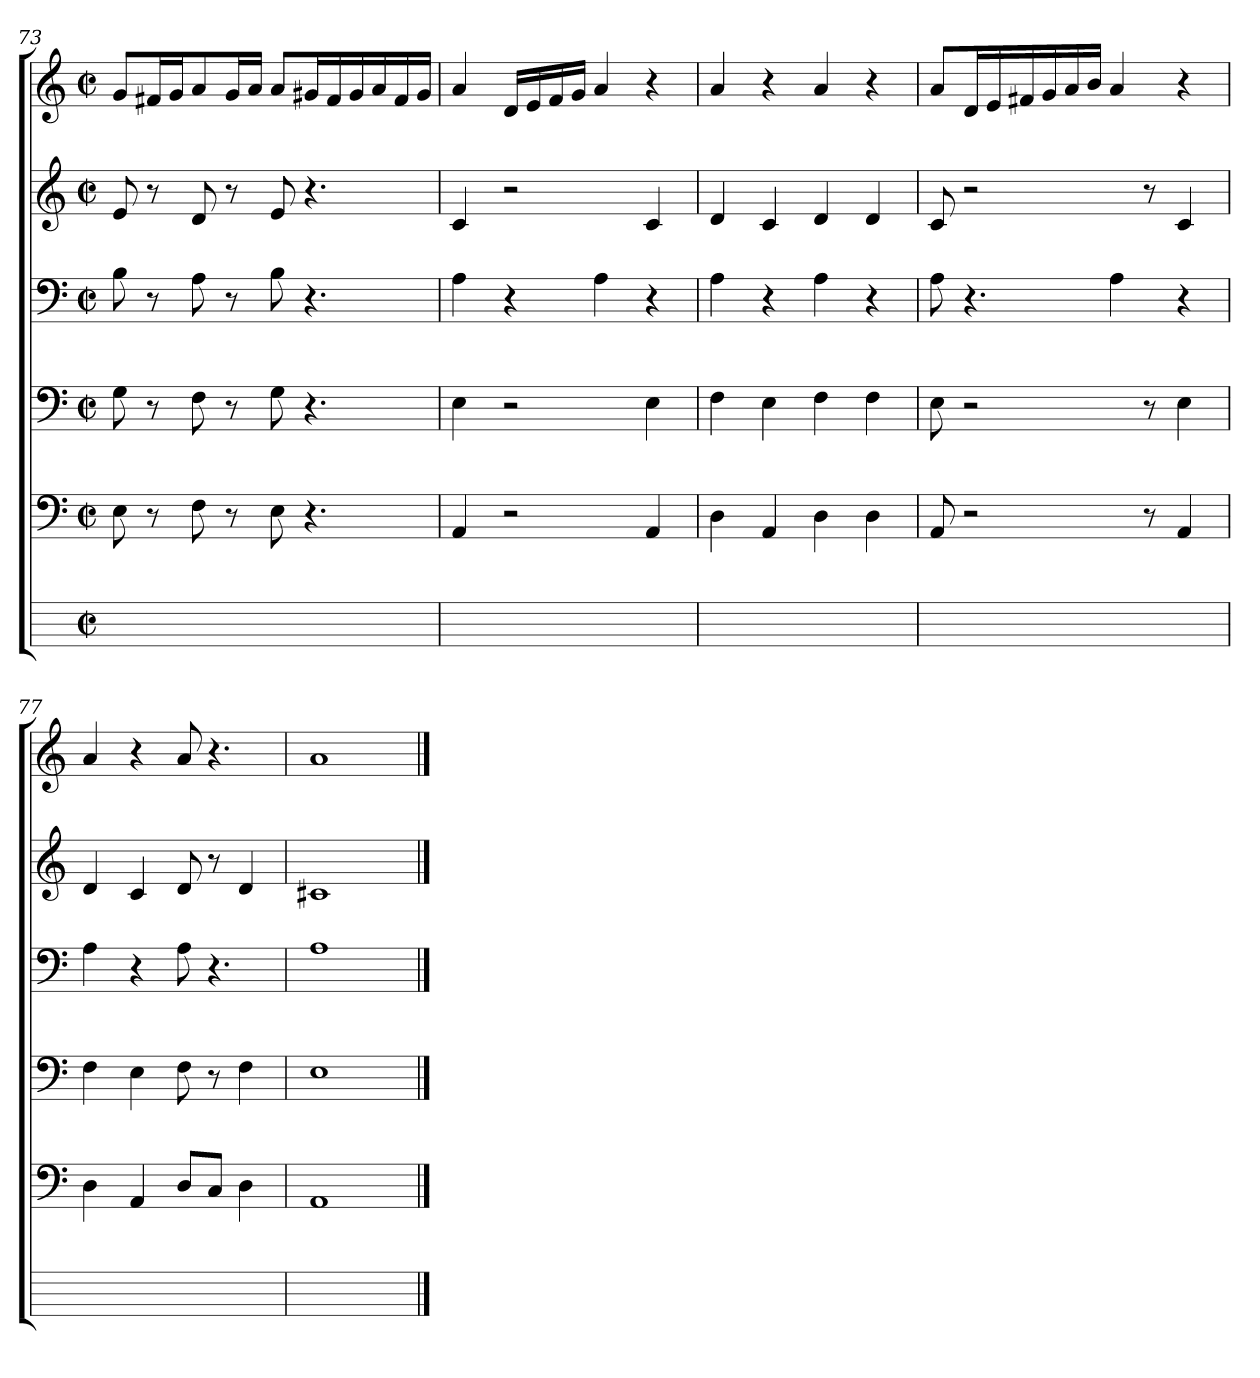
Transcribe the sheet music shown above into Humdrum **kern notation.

**kern	**kern	**kern	**kern	**kern	**kern
*part6	*part5	*part4	*part3	*part2	*part1
*staff6	*staff5	*staff4	*staff3	*staff2	*staff1
*	*clefF4	*clefF4	*clefF4	*clefG2	*clefG2
*	*k[]	*k[]	*k[]	*k[]	*k[]
*	*C:	*C:	*C:	*C:	*C:
*M2/2	*M2/2	*M2/2	*M2/2	*M2/2	*M2/2
*met(c|)	*met(c|)	*met(c|)	*met(c|)	*met(c|)	*met(c|)
=73	=73	=73	=73	=73	=73
1ryy	8E	8G	8B	8ei	8gL
.	8r	8r	8r	8r	16f#XjL
.	.	.	.	.	16gjJ
.	8F	8F	8A	8d	8a
.	8r	8r	8r	8r	16gjL
.	.	.	.	.	16ajJJ
.	8E	8G	8B	8e	8aiL
.	4.r	4.r	4.r	4.r	16g#XjL
.	.	.	.	.	16f#j
.	.	.	.	.	16g#
.	.	.	.	.	16aj
.	.	.	.	.	16f#j
.	.	.	.	.	16g#jJJ
=74	=74	=74	=74	=74	=74
1ryy	4AA	4E	4A	4c	4a
.	2r	2r	4r	2r	16djLL
.	.	.	.	.	16ej
.	.	.	.	.	16fj
.	.	.	.	.	16gjJJ
.	.	.	4Ai	.	4ai
.	4AA	4E	4r	4c	4r
=75	=75	=75	=75	=75	=75
1ryy	4D	4F	4Ai	4d	4ai
.	4AAZ	4E	4r	4cZ	4r
.	4D	4F	4Ai	4d	4ai
.	4D	4F	4r	4d	4r
=76	=76	=76	=76	=76	=76
1ryy	8AA	8E	8Ai	8c	8aiL
.	2r	2r	4.r	2r	16djL
.	.	.	.	.	16ej
.	.	.	.	.	16f#Xj
.	.	.	.	.	16gj
.	.	.	.	.	16aj
.	.	.	.	.	16bjJJ
.	.	.	4Ai	.	4ai
.	8r	8r	.	8r	.
.	4AA	4E	4r	4c	4r
=77	=77	=77	=77	=77	=77
1ryy	4D	4F	4Ai	4d	4ai
.	4AA	4E	4r	4c	4r
.	8DL	8F	8Ai	8d	8ai
.	8CjJ	8r	4.r	8r	4.r
.	4D	4F	.	4d	.
=78	=78	=78	=78	=78	=78
1ryy	1AA	1E	1Ai	1c#XV	1ai
==	==	==	==	==	==
*-	*-	*-	*-	*-	*-
